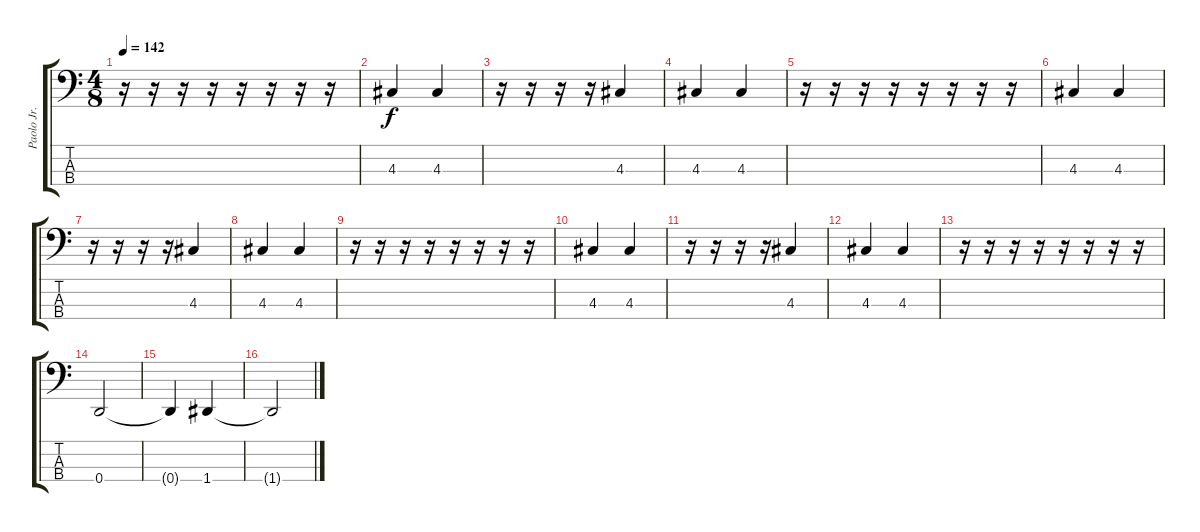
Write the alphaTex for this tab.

\track ("Paolo Jr." "Paolo Jr.") {instrument electricbasspick}
\staff {score tabs}
\tuning (G2 D2 A1 D1) {hide}
\ts (4 8)
\tempo 142
\clef f4
\ks c
r.16{dy f} r.16 r.16 r.16 r.16 r.16 r.16 r.16 |
4.3.4 4.3.4 |
r.16 r.16 r.16 r.16 4.3.4 |
4.3.4 4.3.4 |
r.16 r.16 r.16 r.16 r.16 r.16 r.16 r.16 |
4.3.4 4.3.4 |
r.16 r.16 r.16 r.16 4.3.4 |
4.3.4 4.3.4 |
r.16 r.16 r.16 r.16 r.16 r.16 r.16 r.16 |
4.3.4 4.3.4 |
r.16 r.16 r.16 r.16 4.3.4 |
4.3.4 4.3.4 |
r.16 r.16 r.16 r.16 r.16 r.16 r.16 r.16 |
0.4.2 |
0.4{t}.4 1.4.4 |
1.4{t}.2
